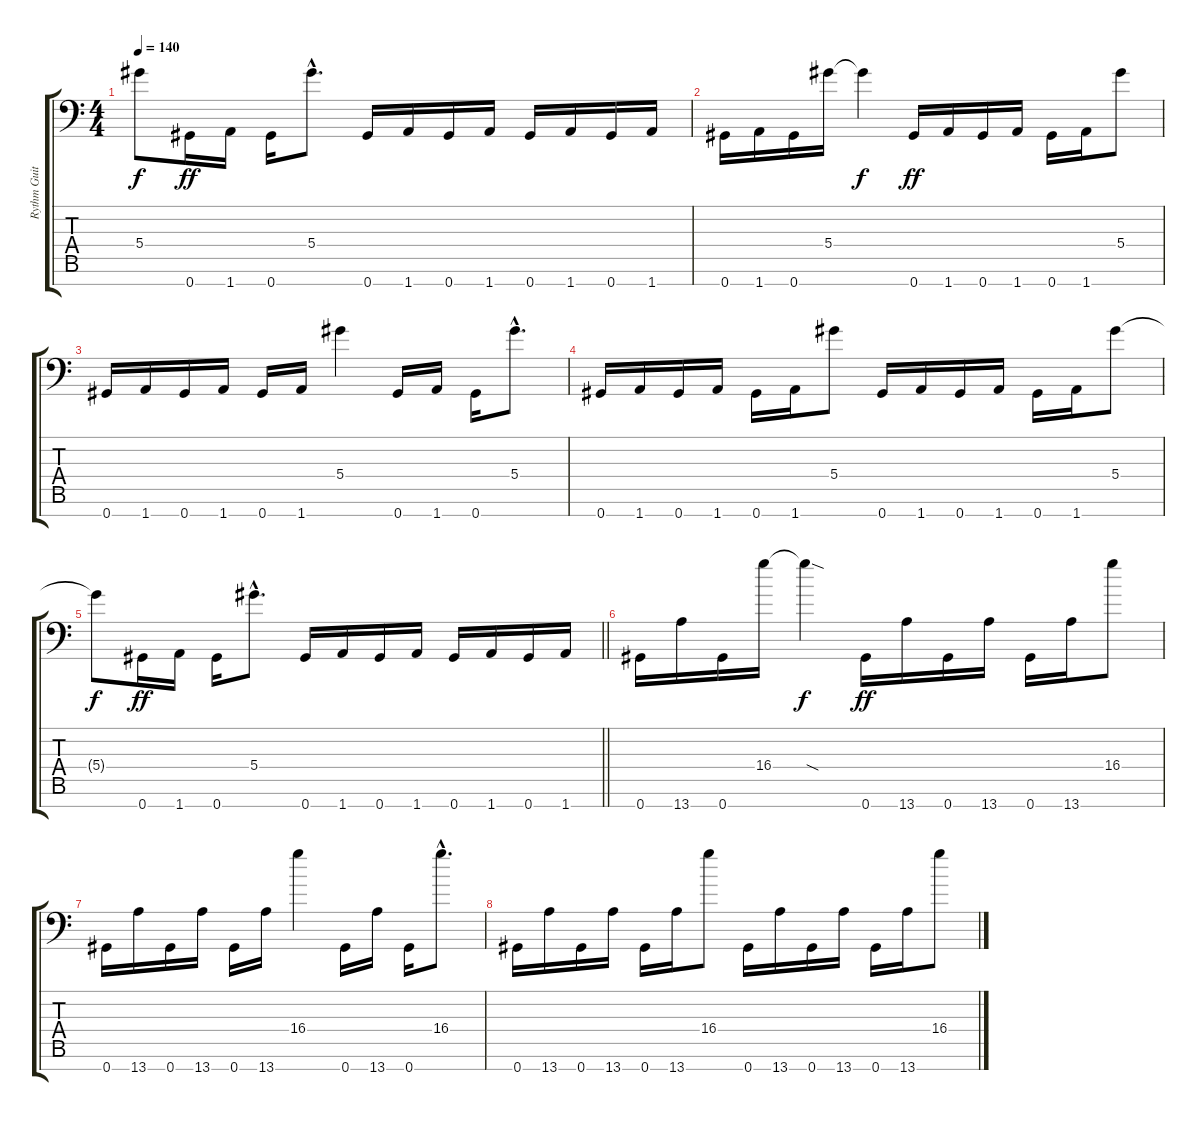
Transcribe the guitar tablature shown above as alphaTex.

\track ("Rythm Guitar #1" "Rythm Guit") {instrument distortionguitar}
\staff {score tabs}
\tuning (Eb4 Bb3 F3 Eb3 Bb2 F2 Ab1) {hide}
\ts (4 4)
\tempo 140
\clef f4
\ks c
5.4{t}.8{dy f} 0.7.16{dy ff} 1.7.16 0.7.16 5.4{hac}.8{d} 0.7.16 1.7.16 0.7.16 1.7.16 0.7.16 1.7.16 0.7.16 1.7.16 |
0.7.16 1.7.16 0.7.16 5.4.16 5.4{t}.4{dy f} 0.7.16{dy ff} 1.7.16 0.7.16 1.7.16 0.7.16 1.7.16 5.4.8 |
0.7.16 1.7.16 0.7.16 1.7.16 0.7.16 1.7.16 5.4.4 0.7.16 1.7.16 0.7.16 5.4{hac}.8{d} |
0.7.16 1.7.16 0.7.16 1.7.16 0.7.16 1.7.16 5.4.8 0.7.16 1.7.16 0.7.16 1.7.16 0.7.16 1.7.16 5.4.8 |
\barLineRight lightlight
5.4{t}.8{dy f} 0.7.16{dy ff} 1.7.16 0.7.16 5.4{hac}.8{d} 0.7.16 1.7.16 0.7.16 1.7.16 0.7.16 1.7.16 0.7.16 1.7.16 |
\section ("" "")
0.7.16 13.7.16 0.7.16 16.4.16 16.4{sod t}.4{dy f} 0.7.16{dy ff} 13.7.16 0.7.16 13.7.16 0.7.16 13.7.16 16.4.8 |
0.7.16 13.7.16 0.7.16 13.7.16 0.7.16 13.7.16 16.4.4 0.7.16 13.7.16 0.7.16 16.4{hac}.8{d} |
0.7.16 13.7.16 0.7.16 13.7.16 0.7.16 13.7.16 16.4.8 0.7.16 13.7.16 0.7.16 13.7.16 0.7.16 13.7.16 16.4.8
